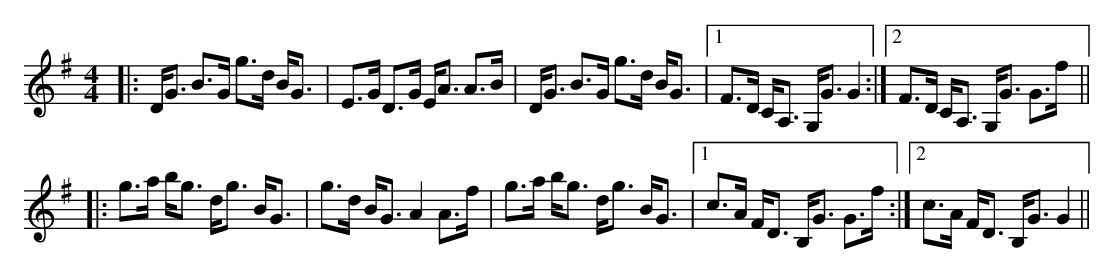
X:1
M:4/4
K:G
|:D/G3/2 B3/2G/ g3/2d/ B/G3/2|E3/2G/ D3/2G/ E/A3/2 A3/2B/|D/G3/2 B3/2G/ g3/2d/ B/G3/2|1 F3/2D/ C/A,3/2 G,/G3/2 G2:|2 F3/2D/ C/A,3/2 G,/G3/2 G3/2f/||
|:g3/2a/ b/g3/2 d/g3/2 B/G3/2|g3/2d/ B/G3/2 A2 A3/2f/|g3/2a/ b/g3/2 d/g3/2 B/G3/2|1 c3/2A/ F/D3/2 B,/G3/2 G3/2f/:|2 c3/2A/ F/D3/2 B,/G3/2 G2||
